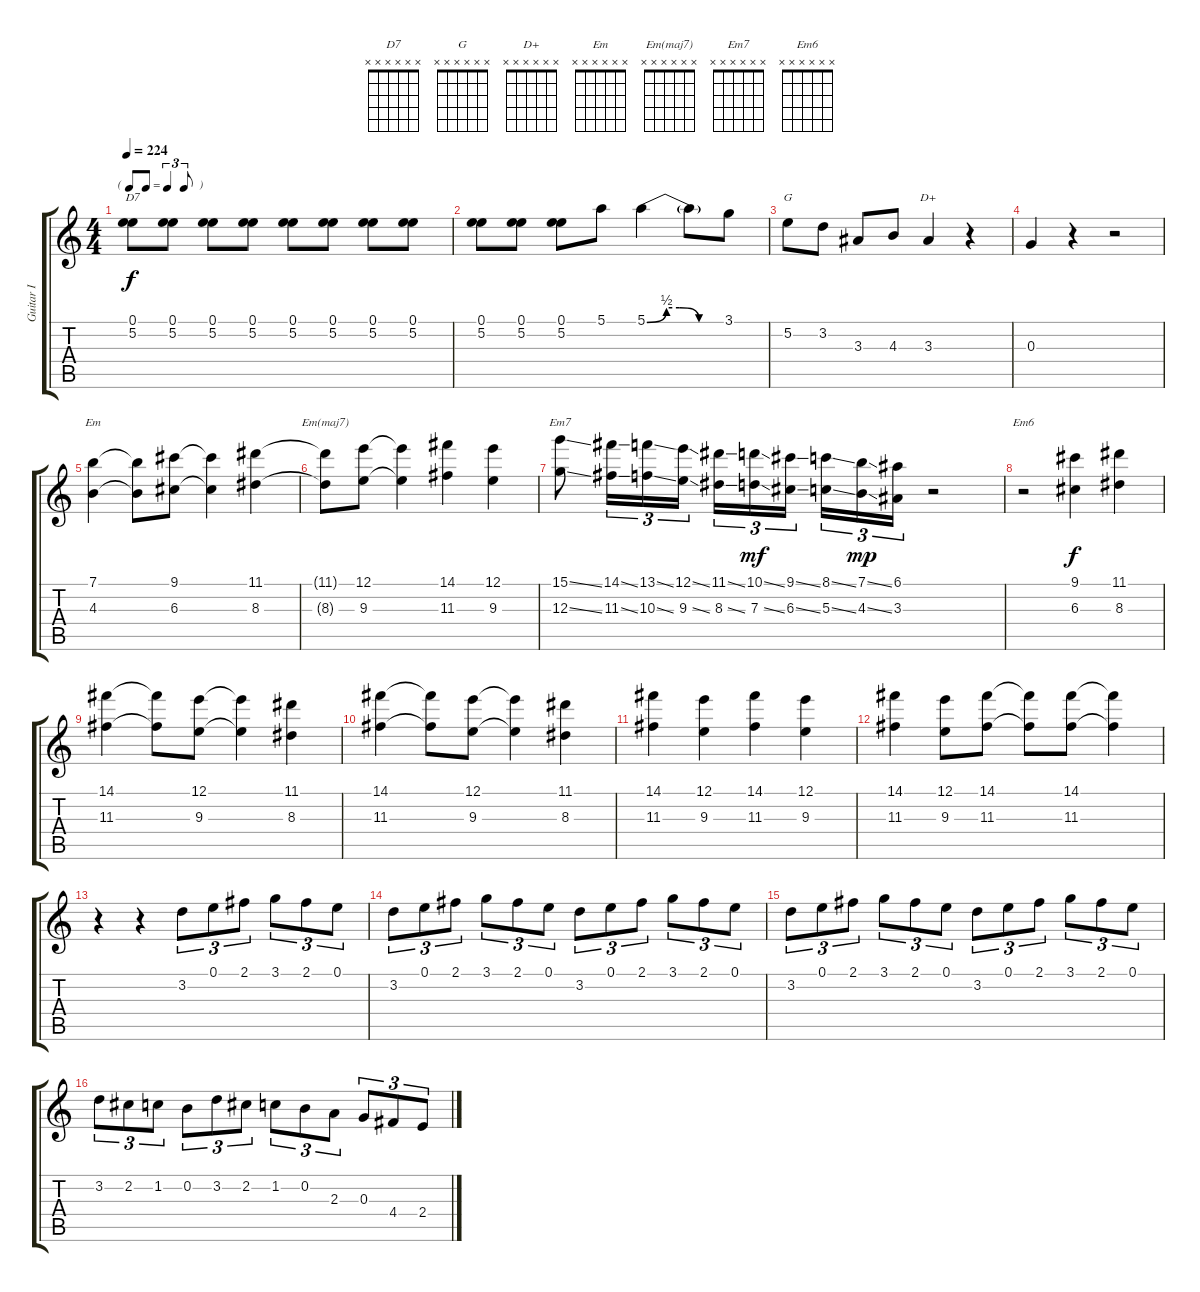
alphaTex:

\track ("Guitar I" "Guitar I") {instrument acousticguitarsteel}
\staff {score tabs}
\tuning (E4 B3 G3 D3 A2 E2) {hide}
\chord ("D7" x x x x x x) {firstfret 0}
\chord ("G" x x x x x x) {firstfret 0}
\chord ("D+" x x x x x x) {firstfret 0}
\chord ("Em" x x x x x x) {firstfret 0}
\chord ("Em(maj7)" x x x x x x) {firstfret 0}
\chord ("Em7" x x x x x x) {firstfret 0}
\chord ("Em6" x x x x x x) {firstfret 0}
\ts (4 4)
\tf triplet8th
\tempo 224
\clef g2
\ks c
(0.1 5.2).8{ch "D7" dy f} (0.1 5.2).8 (0.1 5.2).8 (0.1 5.2).8 (0.1 5.2).8 (0.1 5.2).8 (0.1 5.2).8 (0.1 5.2).8 |
(0.1 5.2).8 (0.1 5.2).8 (0.1 5.2).8 5.1.8 5.1{be (custom 0 0 15 2 25 2 40 0 60 0)}.4 5.1{t}.8 3.1.8 |
5.2.8{ch "G"} 3.2.8 3.3.8 4.3.8 3.3.4{ch "D+"} r.4 |
0.3.4 r.4 r.2 |
(7.1 4.3).4{ch "Em"} (7.1{t} 4.3{t}).8 (9.1 6.3).8 (9.1{t} 6.3{t}).4 (11.1 8.3).4 |
(11.1{t} 8.3{t}).8{ch "Em(maj7)"} (12.1 9.3).8 (12.1{t} 9.3{t}).4 (14.1 11.3).4 (12.1 9.3).4 |
(15.1{ss} 12.3{ss}).8{ch "Em7"} (14.1{ss} 11.3{ss}).16{tu (3 2)} (13.1{ss} 10.3{ss}).16{tu (3 2)} (12.1{ss} 9.3{ss}).16{tu (3 2)} (11.1{ss} 8.3{ss}).16{tu (3 2)} (10.1{ss} 7.3{ss}).16{tu (3 2) dy mf} (9.1{ss} 6.3{ss}).16{tu (3 2)} (8.1{ss} 5.3{ss}).16{tu (3 2)} (7.1{ss} 4.3{ss}).16{tu (3 2) dy mp} (6.1 3.3).16{tu (3 2)} r.2 |
r.2{ch "Em6"} (9.1 6.3).4{dy f} (11.1 8.3).4 |
(14.1 11.3).4 (14.1{t} 11.3{t}).8 (12.1 9.3).8 (12.1{t} 9.3{t}).4 (11.1 8.3).4 |
(14.1 11.3).4 (14.1{t} 11.3{t}).8 (12.1 9.3).8 (12.1{t} 9.3{t}).4 (11.1 8.3).4 |
(14.1 11.3).4 (12.1 9.3).4 (14.1 11.3).4 (12.1 9.3).4 |
(14.1 11.3).4 (12.1 9.3).8 (14.1 11.3).8 (14.1{t} 11.3{t}).8 (14.1 11.3).8 (14.1{t} 11.3{t}).4 |
r.4 r.4 3.2.8{tu (3 2)} 0.1.8{tu (3 2)} 2.1.8{tu (3 2)} 3.1.8{tu (3 2)} 2.1.8{tu (3 2)} 0.1.8{tu (3 2)} |
3.2.8{tu (3 2)} 0.1.8{tu (3 2)} 2.1.8{tu (3 2)} 3.1.8{tu (3 2)} 2.1.8{tu (3 2)} 0.1.8{tu (3 2)} 3.2.8{tu (3 2)} 0.1.8{tu (3 2)} 2.1.8{tu (3 2)} 3.1.8{tu (3 2)} 2.1.8{tu (3 2)} 0.1.8{tu (3 2)} |
3.2.8{tu (3 2)} 0.1.8{tu (3 2)} 2.1.8{tu (3 2)} 3.1.8{tu (3 2)} 2.1.8{tu (3 2)} 0.1.8{tu (3 2)} 3.2.8{tu (3 2)} 0.1.8{tu (3 2)} 2.1.8{tu (3 2)} 3.1.8{tu (3 2)} 2.1.8{tu (3 2)} 0.1.8{tu (3 2)} |
3.2.8{tu (3 2)} 2.2.8{tu (3 2)} 1.2.8{tu (3 2)} 0.2.8{tu (3 2)} 3.2.8{tu (3 2)} 2.2.8{tu (3 2)} 1.2.8{tu (3 2)} 0.2.8{tu (3 2)} 2.3.8{tu (3 2)} 0.3.8{tu (3 2)} 4.4.8{tu (3 2)} 2.4.8{tu (3 2)}
